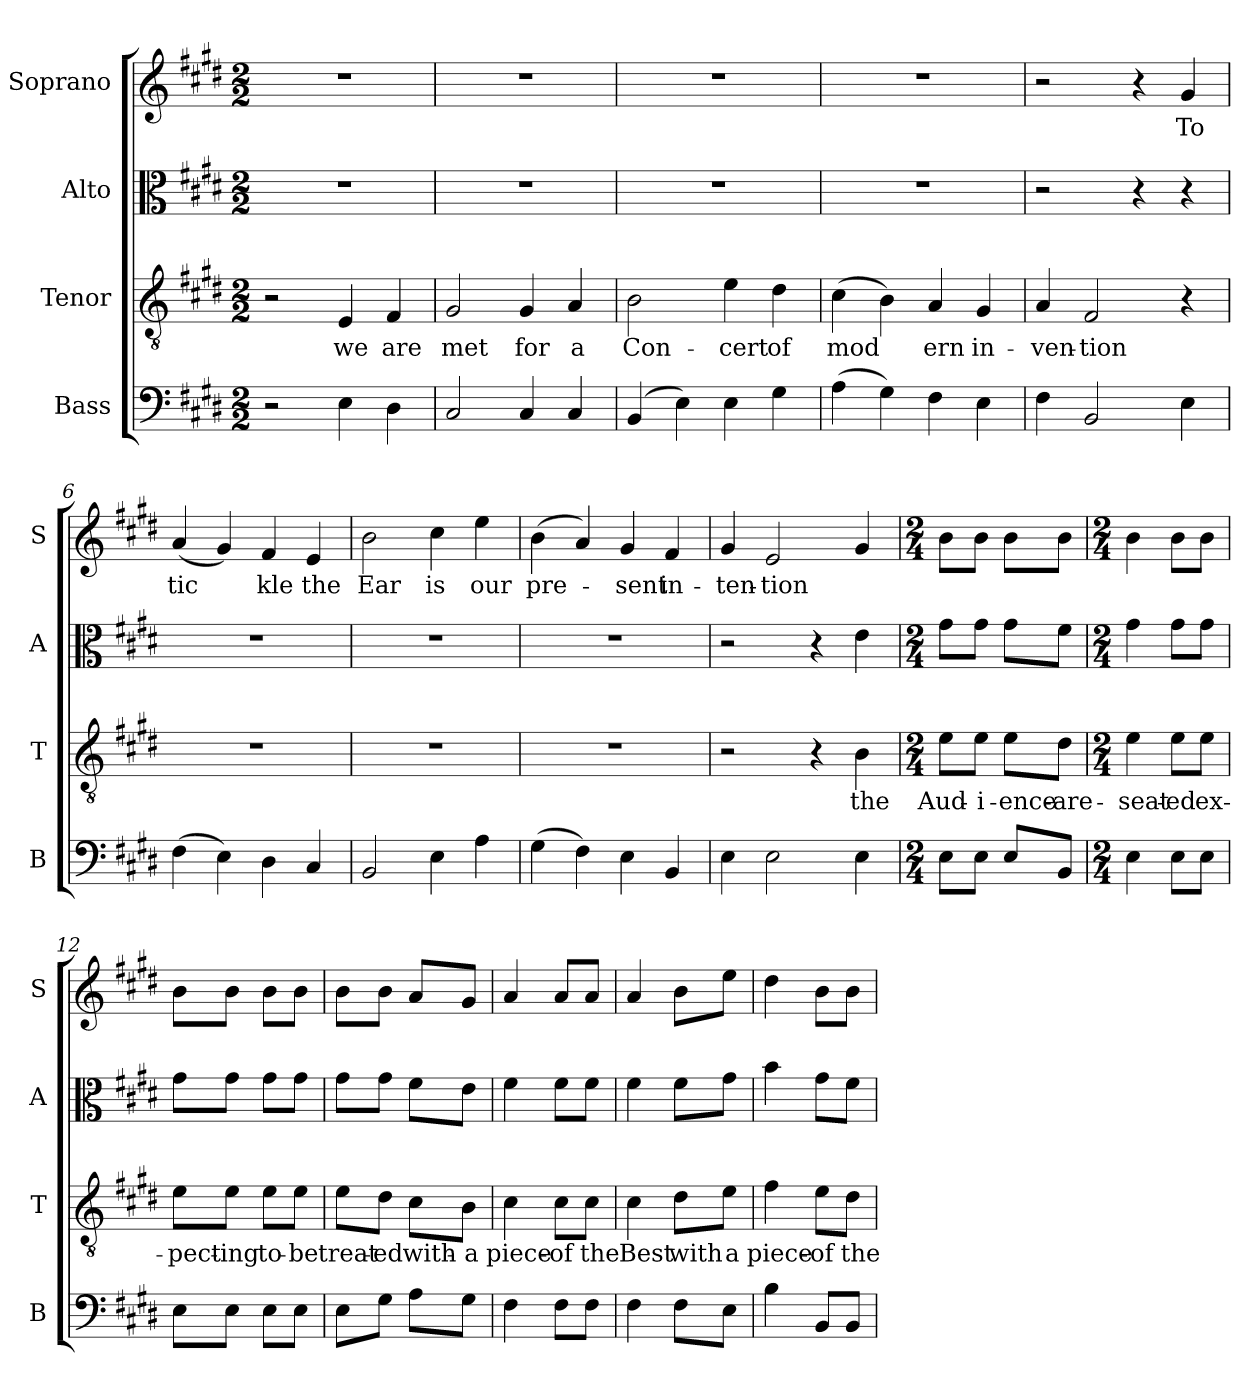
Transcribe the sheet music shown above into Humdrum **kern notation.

**kern	**kern	**text	**kern	**kern	**text
*part4	*part3	*part3	*part2	*part1	*part1
*staff4	*staff3	*staff3	*staff2	*staff1	*staff1
*I"Bass	*I"Tenor	*	*I"Alto	*I"Soprano	*
*I'B	*I'T	*	*I'A	*I'S	*
*clefF4	*clefGv2	*	*clefC3	*clefG2	*
*k[f#c#g#d#]	*k[f#c#g#d#]	*	*k[f#c#g#d#]	*k[f#c#g#d#]	*
*E:	*E:	*	*E:	*E:	*
*M2/2	*M2/2	*	*M2/2	*M2/2	*
=1	=1	=1	=1	=1	=1
2r	2r	.	1r	1r	.
4E\	4E/	we	.	.	.
4D#\	4F#/	are	.	.	.
=2	=2	=2	=2	=2	=2
2C#/	2G#/	met	1r	1r	.
4C#/	4G#/	for	.	.	.
4C#/	4A/	a	.	.	.
=3	=3	=3	=3	=3	=3
(4BB/	2B\	Con-	1r	1r	.
4E\)	.	.	.	.	.
4E\	4e\	-cert	.	.	.
4G#\	4d#\	of	.	.	.
=4	=4	=4	=4	=4	=4
(4A\	(4c#\	mod	1r	1r	.
4G#\)	4B\)	.	.	.	.
4F#\	4A/	ern	.	.	.
4E\	4G#/	in-	.	.	.
=5	=5	=5	=5	=5	=5
4F#\	4A/	-ven-	2r	2r	.
2BB/	2F#/	-tion	.	.	.
.	.	.	4r	4r	.
4E\	4r	.	4r	4g#/	To
=6	=6	=6	=6	=6	=6
(4F#\	1r	.	1r	(4a/	tic
4E\)	.	.	.	4g#/)	.
4D#\	.	.	.	4f#/	kle
4C#/	.	.	.	4e/	the
!!LO:LB:g=z
=7	=7	=7	=7	=7	=7
2BB/	1r	.	1r	2b\	Ear
4E\	.	.	.	4cc#\	is
4A\	.	.	.	4ee\	our
=8	=8	=8	=8	=8	=8
(4G#\	1r	.	1r	(4b\	pre-
4F#\)	.	.	.	4a/)	.
4E\	.	.	.	4g#/	-sent
4BB/	.	.	.	4f#/	in-
=9	=9	=9	=9	=9	=9
4E\	2r	.	2r	4g#/	-ten-
2E\	.	.	.	2e/	-tion
.	4r	.	4r	.	.
4E\	4B\	the	4e\	4g#/	.
=10	=10	=10	=10	=10	=10
*M2/4	*M2/4	*	*M2/4	*M2/4	*
8E\L	8e\L	Aud-	8g#\L	8b\L	.
8E\J	8e\J	-i-	8g#\J	8b\J	.
8E/L	8e\L	-ence-	8g#\L	8b\L	.
8BB/J	8d#\J	-are-	8f#\J	8b\J	.
=11	=11	=11	=11	=11	=11
*M2/4	*M2/4	*	*M2/4	*M2/4	*
4E\	4e\	-seat-	4g#\	4b\	.
8E\L	8e\L	-ed	8g#\L	8b\L	.
8E\J	8e\J	ex-	8g#\J	8b\J	.
!!LO:LB:g=z
=12	=12	=12	=12	=12	=12
8E\L	8e\L	-pect-	8g#\L	8b\L	.
8E\J	8e\J	-ing	8g#\J	8b\J	.
8E\L	8e\L	to-	8g#\L	8b\L	.
8E\J	8e\J	-be	8g#\J	8b\J	.
=13	=13	=13	=13	=13	=13
8E\L	8e\L	treat-	8g#\L	8b\L	.
8G#\J	8d#\J	-ed	8g#\J	8b\J	.
8A\L	8c#\L	with-	8f#\L	8a/L	.
8G#\J	8B\J	-a	8e\J	8g#/J	.
=14	=14	=14	=14	=14	=14
4F#\	4c#\	piece-	4f#\	4a/	.
8F#\L	8c#\L	-of	8f#\L	8a/L	.
8F#\J	8c#\J	the	8f#\J	8a/J	.
=15	=15	=15	=15	=15	=15
4F#\	4c#\	Best	4f#\	4a/	.
8F#\L	8d#\L	with	8f#\L	8b\L	.
8E\J	8e\J	a	8g#\J	8ee\J	.
=16	=16	=16	=16	=16	=16
4B\	4f#\	piece-	4b\	4dd#\	.
8BB/L	8e\L	-of	8g#\L	8b\L	.
8BB/J	8d#\J	the	8f#\J	8b\J	.
=	=	=	=	=	=
*-	*-	*-	*-	*-	*-
